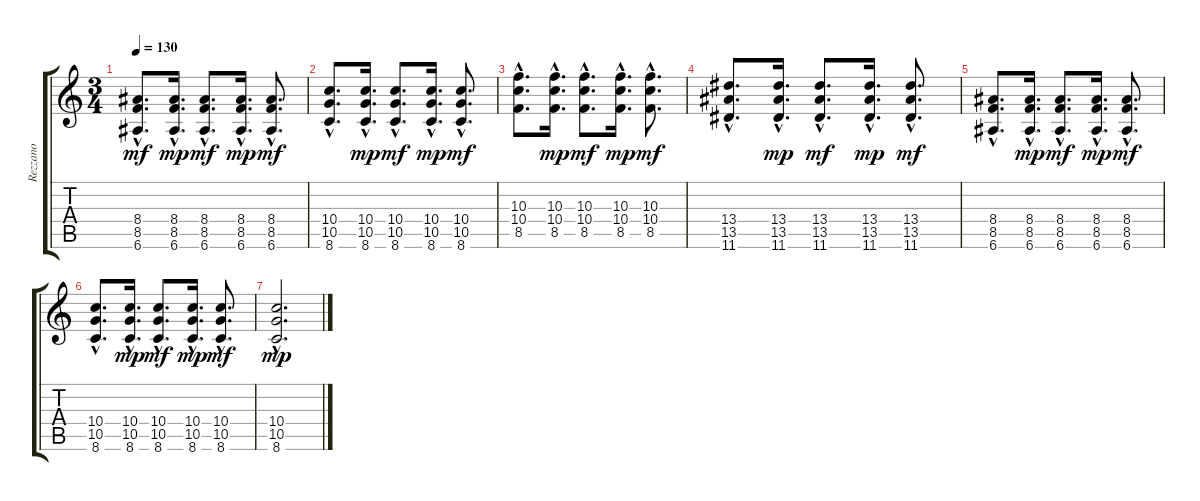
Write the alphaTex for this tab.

\track ("Rezzano" "Rezzano") {instrument distortionguitar}
\staff {score tabs}
\tuning (E4 B3 G3 D3 A2 E2) {hide}
\ts (3 4)
\tempo 130
\clef g2
\ks c
(8.4{hac} 8.5{hac} 6.6{hac}).8{d dy mf} (8.4{hac} 8.5{hac} 6.6{hac}).16{d dy mp} (8.4{hac} 8.5{hac} 6.6{hac}).8{d dy mf} (8.4{hac} 8.5{hac} 6.6{hac}).16{d dy mp} (8.4{hac} 8.5{hac} 6.6{hac}).8{d dy mf} |
(10.4{hac} 10.5{hac} 8.6{hac}).8{d} (10.4{hac} 10.5{hac} 8.6{hac}).16{d dy mp} (10.4{hac} 10.5{hac} 8.6{hac}).8{d dy mf} (10.4{hac} 10.5{hac} 8.6{hac}).16{d dy mp} (10.4{hac} 10.5{hac} 8.6{hac}).8{d dy mf} |
(10.3{hac} 10.4{hac} 8.5{hac}).8{d} (10.3{hac} 10.4{hac} 8.5{hac}).16{d dy mp} (10.3{hac} 10.4{hac} 8.5{hac}).8{d dy mf} (10.3{hac} 10.4{hac} 8.5{hac}).16{d dy mp} (10.3{hac} 10.4{hac} 8.5{hac}).8{d dy mf} |
(13.4{hac} 13.5{hac} 11.6{hac}).8{d} (13.4{hac} 13.5{hac} 11.6{hac}).16{d dy mp} (13.4{hac} 13.5{hac} 11.6{hac}).8{d dy mf} (13.4{hac} 13.5{hac} 11.6{hac}).16{d dy mp} (13.4{hac} 13.5{hac} 11.6{hac}).8{d dy mf} |
(8.4{hac} 8.5{hac} 6.6{hac}).8{d} (8.4{hac} 8.5{hac} 6.6{hac}).16{d dy mp} (8.4{hac} 8.5{hac} 6.6{hac}).8{d dy mf} (8.4{hac} 8.5{hac} 6.6{hac}).16{d dy mp} (8.4{hac} 8.5{hac} 6.6{hac}).8{d dy mf} |
(10.4{hac} 10.5{hac} 8.6{hac}).8{d} (10.4{hac} 10.5{hac} 8.6{hac}).16{d dy mp} (10.4{hac} 10.5{hac} 8.6{hac}).8{d dy mf} (10.4{hac} 10.5{hac} 8.6{hac}).16{d dy mp} (10.4{hac} 10.5{hac} 8.6{hac}).8{d dy mf} |
(10.4{hac} 10.5{hac} 8.6{hac}).2{d dy mp}
